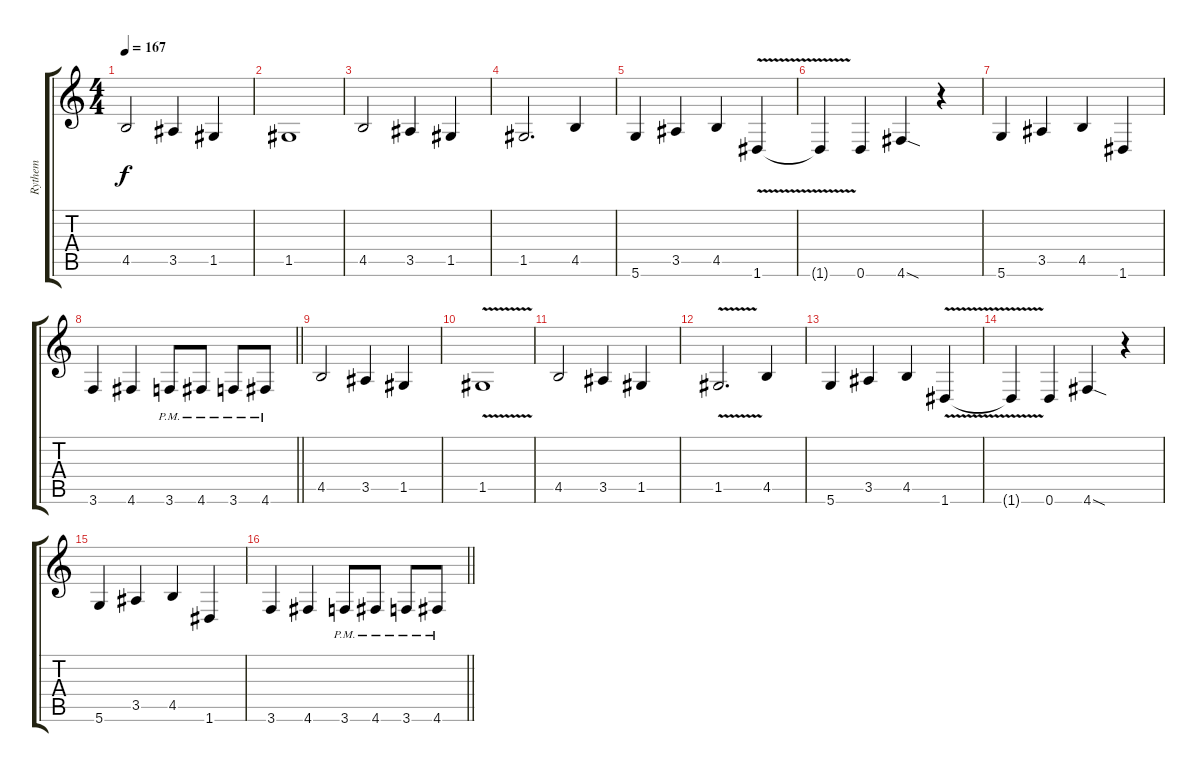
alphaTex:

\track ("Rythem" "Rythem") {instrument distortionguitar}
\staff {score tabs}
\tuning (D4 A3 F3 C3 G2 D2) {hide}
\ts (4 4)
\tempo 167
\clef g2
\ks c
4.5.2{dy f} 3.5.4 1.5.4 |
1.5.1 |
4.5.2 3.5.4 1.5.4 |
1.5.2{d} 4.5.4 |
5.6.4 3.5.4 4.5.4 1.6{v}.4 |
1.6{t}.4 0.6.4 4.6{sod}.4 r.4 |
5.6.4 3.5.4 4.5.4 1.6.4 |
\barLineRight lightlight
3.6.4 4.6.4 3.6{pm}.8 4.6{pm}.8 3.6{pm}.8 4.6{pm}.8 |
4.5.2 3.5.4 1.5.4 |
1.5{v}.1 |
4.5.2 3.5.4 1.5.4 |
1.5{v}.2{d} 4.5.4 |
5.6.4 3.5.4 4.5.4 1.6{v}.4 |
1.6{t}.4 0.6.4 4.6{sod}.4 r.4 |
5.6.4 3.5.4 4.5.4 1.6.4 |
\barLineRight lightlight
3.6.4 4.6.4 3.6{pm}.8 4.6{pm}.8 3.6{pm}.8 4.6{pm}.8
